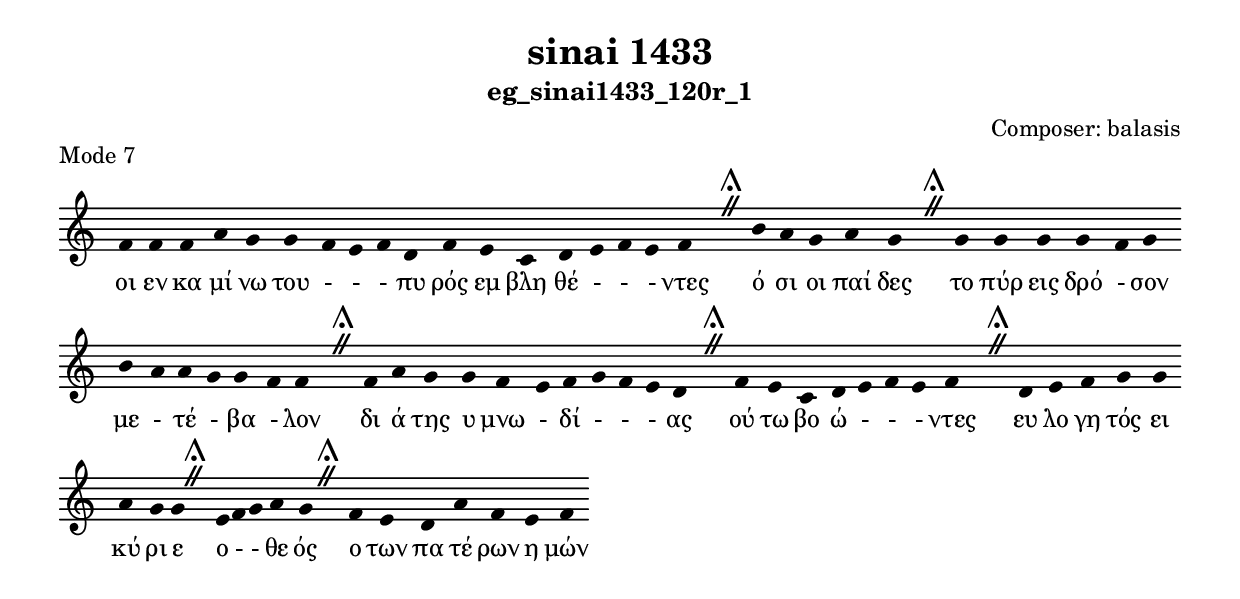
\include "gregorian.ly"

	\header {
 	  title = "sinai 1433"
	  subtitle = "eg_sinai1433_120r_1"
	  composer = "Composer: balasis"
	  piece = "Mode 7"
	}

	chant = {
	  f'4 f'4 f'4 a'4 g'4 g'4 f'4 e'4 f'4 d'4 f'4 e'4 c'4 d'4 e'4 f'4 e'4 f'4 \divisioMaior
 b'4 a'4 g'4 a'4 g'4 \divisioMaior
 g'4 g'4 g'4 g'4 f'4 g'4 b'4 a'4 a'4 g'4 g'4 f'4 f'4 \divisioMaior
 f'4 a'4 g'4 g'4 f'4 e'4 f'4 g'4 f'4 e'4 d'4 \divisioMaior
 f'4 e'4 c'4 d'4 e'4 f'4 e'4 f'4 \divisioMaior
 d'4 e'4 f'4 g'4 g'4 a'4 g'4 g'4 \divisioMaior
 e'4 f'4 g'4 a'4 g'4 \divisioMaior
 f'4 e'4 d'4 a'4 f'4 e'4 f'4\finalis
	}

	verba = \lyricmode {οι εν κα μί νω του -  -  - πυ ρός εμ βλη θέ -  -  - ντες 
ό σι οι παί δες 
το πύρ εις δρό - σον με - τέ - βα - λον 
δι ά της υ μνω - δί -  -  - ας 
ού τω βο ώ -  -  - ντες 
ευ λο γη τός ει κύ ρι ε 
ο -  - θε ός 
ο των πα τέ ρων η μών 
	}


	\score {
	  \new Staff <<
	  \new Voice = "melody" \chant
	  \new Lyrics = "one" \lyricsto melody \verba
	  >>
	  \layout {
	    \context {
	      \Staff
	      \remove "Time_signature_engraver"
	      \remove "Bar_engraver"
	    }
	    \context {
	      \Voice
	      \remove "Stem_engraver"
	    }
	  }
	}